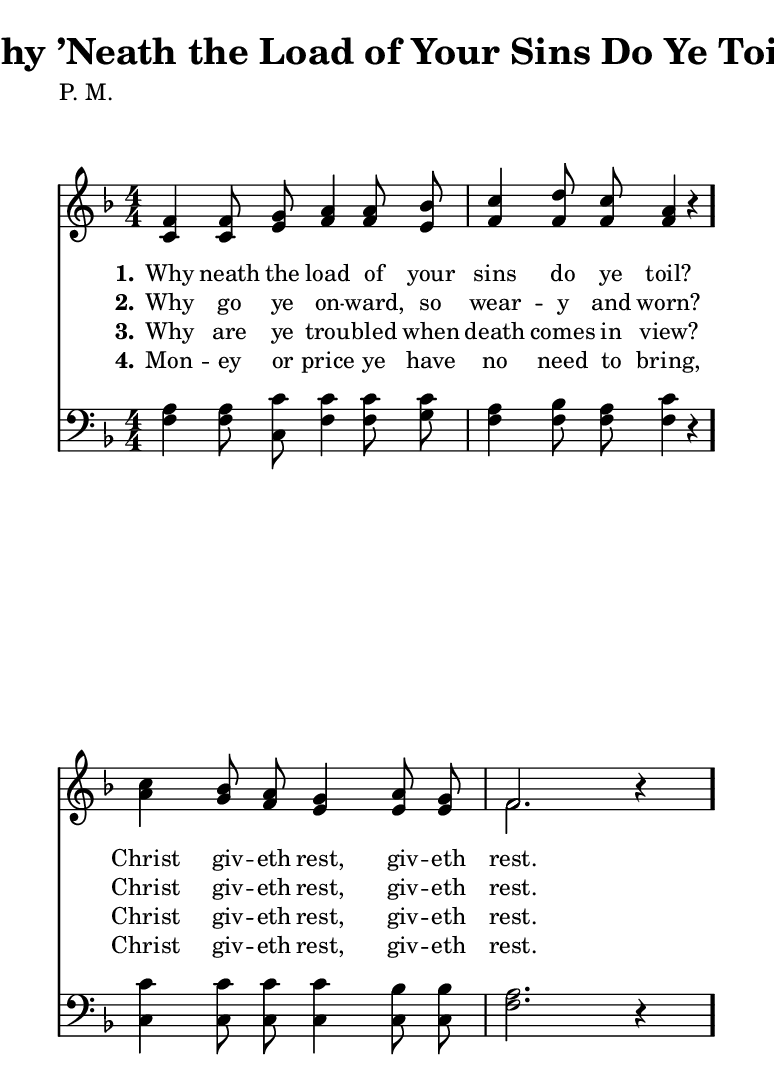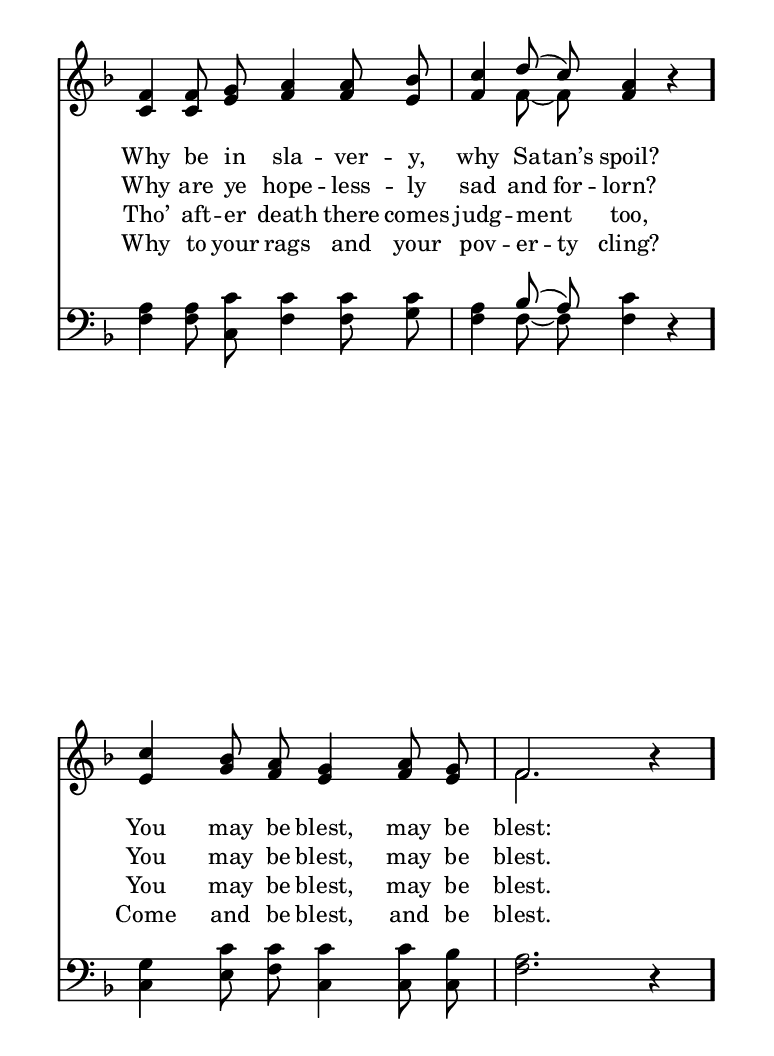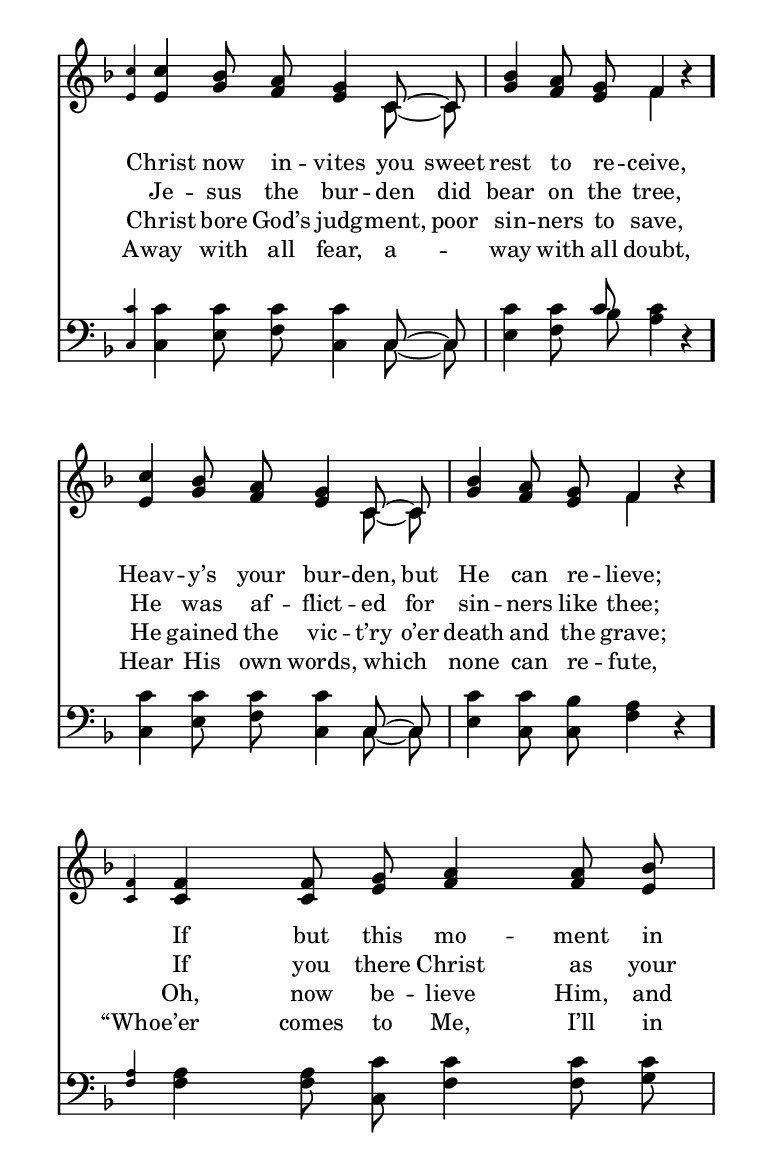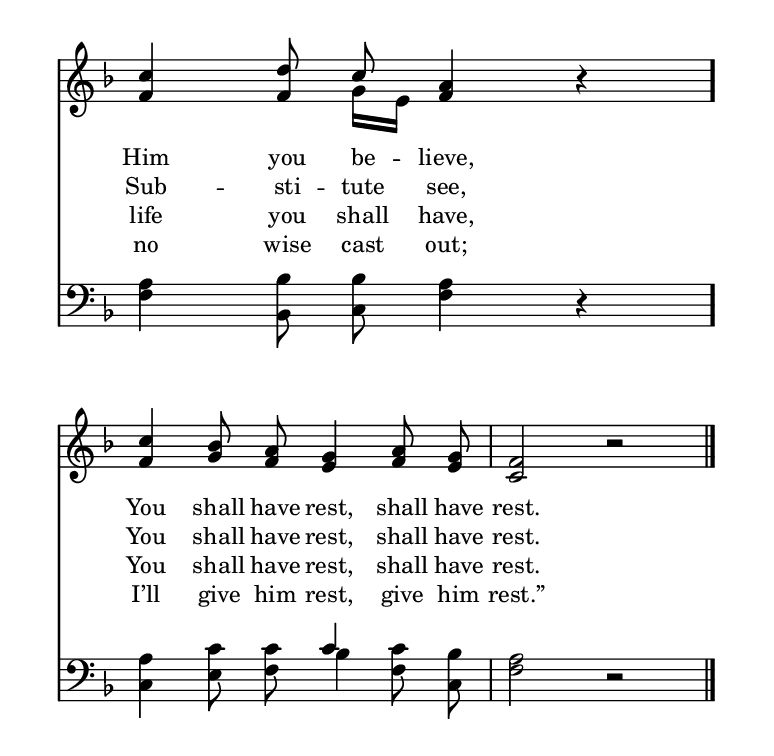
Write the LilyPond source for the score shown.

\include "common/global.ily"
\paper {
  \include "common/paper.ily"
  ragged-last-bottom = ##t
  systems-per-page = ##f
  page-count = #(cond (is-eogsized 2) (#t #f))
}

\header{
  %gospel
  hymnnumber = "55"
  title = "Why ’Neath the Load of Your Sins Do Ye Toil?"
  tunename = ""
  meter = "P. M."
  poet = ""
  composer = ""
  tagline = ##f
}

% for fermata in MIDI
ta = { \tempo 4=80 }
tb = { \tempo 4=40 }

patternAA = { c4 c8 c8 c4 c8 c8 | c4 c8 c8 c4 c4 }
patternAB = { c4 c8 c8 c4 c8 c8 | c4 c8 c16[ c16] c4 c4 }

patternBA = { c4 c8 c8 c4 c8 c8 | c2. c4 }
patternBB = { c4 c8 c8 c4 c8 c8 | c2  c2 }

global = {
  \include "common/overrides.ily"
  \override Staff.TimeSignature.style = #'numbered
  \time 4/4
  \override Score.MetronomeMark.transparent = ##t % hide all fermata changes too
  \ta
  \key f \major
  \autoBeamOff
}

notesSoprano = {
\global
\relative c' {

  \changePitch \patternAA { f f g a a bes | c d c a r }
  \changePitch \patternBA { c bes a g a g | f r } \eogbreak
  \changePitch \patternAA { f f g a a bes | c d( c) a r }
  \changePitch \patternBA { c bes a g a g | f r } \eogbreak

  \grace c'4 \changePitch \patternAA { c bes a g c, ~ c | bes' a g f r }
  \changePitch \patternAA { c' bes a g c, ~ c | bes' a g f r }
  \grace f4 \changePitch \patternAA { f f g a a bes | c d c a r }
  \changePitch \patternBB { c bes a g a g | f r }

  \bar "|."

}
}

notesAlto = {
\global
\relative e' {

  \changePitch \patternAA { c c e f f e | f f f f r }
  \changePitch \patternBA { a g f e e e | f r }
  \changePitch \patternAA { c c e f f e | f f ~ f f r }
  \changePitch \patternBA { e g f e f e | f r }

  \grace e \changePitch \patternAA { e g f e c ~ c | g' f e f r }
  \changePitch \patternAA { e g f e c ~ c | g' f e f r }
  \grace c \changePitch \patternAB { c c e f f e | f f g e f r }
  \changePitch \patternBB { f g f e f e | c r }

}
}

notesTenor = {
\global
\relative a {

  \changePitch \patternAA { a a c c c c | a bes a c r }
  \changePitch \patternBA { c c c c bes bes | a r }
  \changePitch \patternAA { a a c c c c | a bes( a) c r }
  \changePitch \patternBA { g c c c c bes | a r }

  \grace c \changePitch \patternAA { c c c c c, ~ c | c' c c c r }
  \changePitch \patternAA { c c c c c, ~ c | c' c bes a r }
  \grace a \changePitch \patternAA { a a c c c c | a bes bes a r }
  \changePitch \patternBB { a c c c c bes | a r }

}
}

notesBass = {
\global
\relative f {

  \changePitch \patternAA { f f c f f g | f f f f r }
  \changePitch \patternBA { c c c c c c | f r }
  \changePitch \patternAA { f f c f f g | f f ~ f f r }
  \changePitch \patternBA { c e f c c c | f r }

  \grace c \changePitch \patternAA { c e f c c ~ c | e f bes a r }
  \changePitch \patternAA { c, e f c c ~ c | e c c f r }
  \grace f \changePitch \patternAA { f f c f f g | f bes, c f r }
  \changePitch \patternBB { c e f bes f c | f r }

}
}

wordsA = \lyricmode {
\set stanza = "1."

Why neath the load of your sins do ye toil? \bar "."
Christ giv -- eth rest, giv -- eth rest. \bar "."
Why be in sla -- ver -- y, why { \mon } Sa -- tan’s { \moff } spoil? \bar "."
You may be blest, may be blest: % \bar "."
Christ now in -- vites { \mon } you sweet { \moff } rest to re -- ceive, \bar "."
Heav -- y’s your bur -- { \mon } den, but { \moff } He can re -- lieve; % \bar "."
If but this mo -- ment in { \pageBreak } Him you be -- lieve, \bar "."
You shall have rest, shall have rest. \bar "."

}

wordsB = \lyricmode {
\set stanza = "2."

Why go ye on -- ward, so wear -- y and worn?
Christ giv -- eth rest, giv -- eth rest.
Why are ye hope -- less -- ly sad { \mon } and for -- { \moff } lorn?
You may be blest, may be blest.
Je -- sus the bur -- { \mon } den did { \moff } bear on the tree,
He was af -- flict -- { \mon } ed for { \moff } sin -- ners like thee;
If you there Christ as your Sub -- sti -- tute see,
You shall have rest, shall have rest.

}

wordsC = \lyricmode {
\set stanza = "3."

Why are ye trou -- bled when death comes in view?
Christ giv -- eth rest, giv -- eth rest.
Tho’ aft -- er death there comes judg -- ment too,
You may be blest, may be blest.
Christ bore God’s judg -- { \mon } ment, poor sin -- ners to save,
He gained the vic -- t’ry o’er death and the grave;
Oh, now be -- lieve Him, and life you shall have,
You shall have rest, shall have rest.

}

wordsD = \lyricmode {
\set stanza = "4."

Mon -- ey or price ye have no need to bring,
Christ giv -- eth rest, giv -- eth rest.
Why to your rags and your { \mon } pov -- er -- ty { \moff } cling?
Come and be blest, and be %{HIDE>%} \set includeGraceNotes = ##t %{<HIDE%} blest. \bar "."
A -- way with all fear, a -- way with all doubt,
Hear His own words, which none can re -- fute, \bar "."
“Who -- e’er comes to Me, I’ll in no wise cast out;
I’ll give him rest, give him rest.” %{HIDE>%} \set includeGraceNotes = ##f %{<HIDE%}

}

\score {
  \context ChoirStaff <<
    \context Staff = upper <<
      \set Staff.autoBeaming = ##f
      \set ChoirStaff.systemStartDelimiter = #'SystemStartBar
      \set ChoirStaff.printPartCombineTexts = ##f
      \partcombine #'(2 . 9) \notesSoprano \notesAlto
      \context NullVoice = sopranos { \voiceOne << \notesSoprano >> }
      \context NullVoice = altos { \voiceTwo << \notesAlto >> }
      \context Lyrics = one   \lyricsto sopranos \wordsA
      \context Lyrics = two   \lyricsto sopranos \wordsB
      \context Lyrics = three \lyricsto sopranos \wordsC
      \context Lyrics = four  \lyricsto sopranos \wordsD
    >>
    \context Staff = men <<
      \set Staff.autoBeaming = ##f
      \clef bass
      \set ChoirStaff.printPartCombineTexts = ##f
      \partcombine #'(2 . 9) \notesTenor \notesBass
      \context NullVoice = tenors { \voiceOne << \notesTenor >> }
      \context NullVoice = basses { \voiceTwo << \notesBass >> }
    >>
  >>
  \layout {
    \include "common/layout.ily"
  }
  \midi{
    \include "common/midi.ily"
  }
}

\version "2.19.49"  % necessary for upgrading to future LilyPond versions.

% vi:set et ts=2 sw=2 ai nocindent syntax=lilypond:
